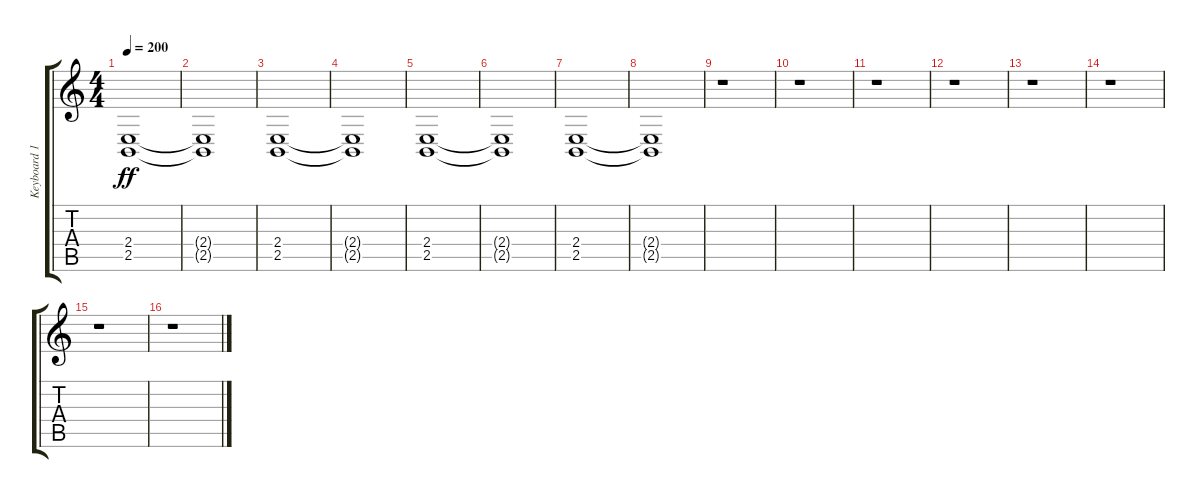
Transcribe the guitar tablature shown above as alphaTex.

\track ("Keyboard 1" "Keyboard 1") {instrument fx4atmosphere}
\staff {score tabs}
\tuning (E4 B3 G3 D3 A2 E2) {hide}
\ts (4 4)
\tempo 200
\clef g2
\ks c
(2.4 2.5).1{dy ff volume 12 instrument frenchhorn} |
(2.4{t} 2.5{t}).1 |
(2.4 2.5).1 |
(2.4{t} 2.5{t}).1 |
(2.4 2.5).1 |
(2.4{t} 2.5{t}).1 |
(2.4 2.5).1 |
(2.4{t} 2.5{t}).1 |
r.1 |
r.1 |
r.1 |
r.1 |
r.1 |
r.1 |
r.1 |
r.1
